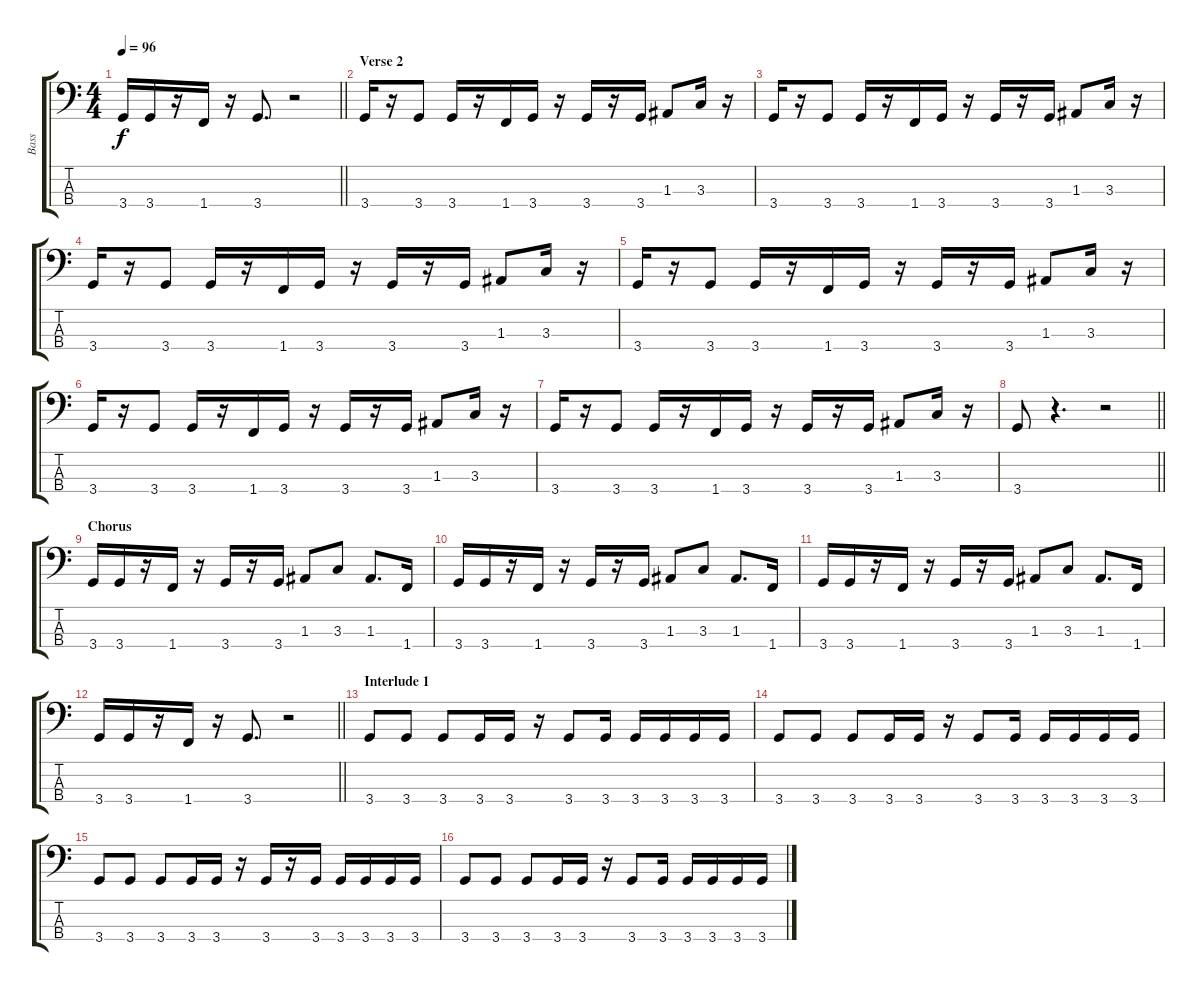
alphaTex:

\track ("Bass" "Bass") {instrument electricbassfinger}
\staff {score tabs}
\tuning (G2 D2 A1 E1) {hide}
\ts (4 4)
\tempo 96
\clef f4
\barLineRight lightlight
\ks c
3.4.16{dy f} 3.4.16 r.16 1.4.16 r.16 3.4.8{d} r.2 |
\section ("" "Verse 2")
3.4.16 r.16 3.4.8 3.4.16 r.16 1.4.16 3.4.16 r.16 3.4.16 r.16 3.4.16 1.3.8 3.3.16 r.16 |
3.4.16 r.16 3.4.8 3.4.16 r.16 1.4.16 3.4.16 r.16 3.4.16 r.16 3.4.16 1.3.8 3.3.16 r.16 |
3.4.16 r.16 3.4.8 3.4.16 r.16 1.4.16 3.4.16 r.16 3.4.16 r.16 3.4.16 1.3.8 3.3.16 r.16 |
3.4.16 r.16 3.4.8 3.4.16 r.16 1.4.16 3.4.16 r.16 3.4.16 r.16 3.4.16 1.3.8 3.3.16 r.16 |
3.4.16 r.16 3.4.8 3.4.16 r.16 1.4.16 3.4.16 r.16 3.4.16 r.16 3.4.16 1.3.8 3.3.16 r.16 |
3.4.16 r.16 3.4.8 3.4.16 r.16 1.4.16 3.4.16 r.16 3.4.16 r.16 3.4.16 1.3.8 3.3.16 r.16 |
\barLineRight lightlight
3.4.8 r.4{d} r.2 |
\section ("" "Chorus")
3.4.16 3.4.16 r.16 1.4.16 r.16 3.4.16 r.16 3.4.16 1.3.8 3.3.8 1.3.8{d} 1.4.16 |
3.4.16 3.4.16 r.16 1.4.16 r.16 3.4.16 r.16 3.4.16 1.3.8 3.3.8 1.3.8{d} 1.4.16 |
3.4.16 3.4.16 r.16 1.4.16 r.16 3.4.16 r.16 3.4.16 1.3.8 3.3.8 1.3.8{d} 1.4.16 |
\barLineRight lightlight
3.4.16 3.4.16 r.16 1.4.16 r.16 3.4.8{d} r.2 |
\section ("" "Interlude 1")
3.4.8 3.4.8 3.4.8 3.4.16 3.4.16 r.16 3.4.8 3.4.16 3.4.16 3.4.16 3.4.16 3.4.16 |
3.4.8 3.4.8 3.4.8 3.4.16 3.4.16 r.16 3.4.8 3.4.16 3.4.16 3.4.16 3.4.16 3.4.16 |
3.4.8 3.4.8 3.4.8 3.4.16 3.4.16 r.16 3.4.16 r.16 3.4.16 3.4.16 3.4.16 3.4.16 3.4.16 |
3.4.8 3.4.8 3.4.8 3.4.16 3.4.16 r.16 3.4.8 3.4.16 3.4.16 3.4.16 3.4.16 3.4.16
